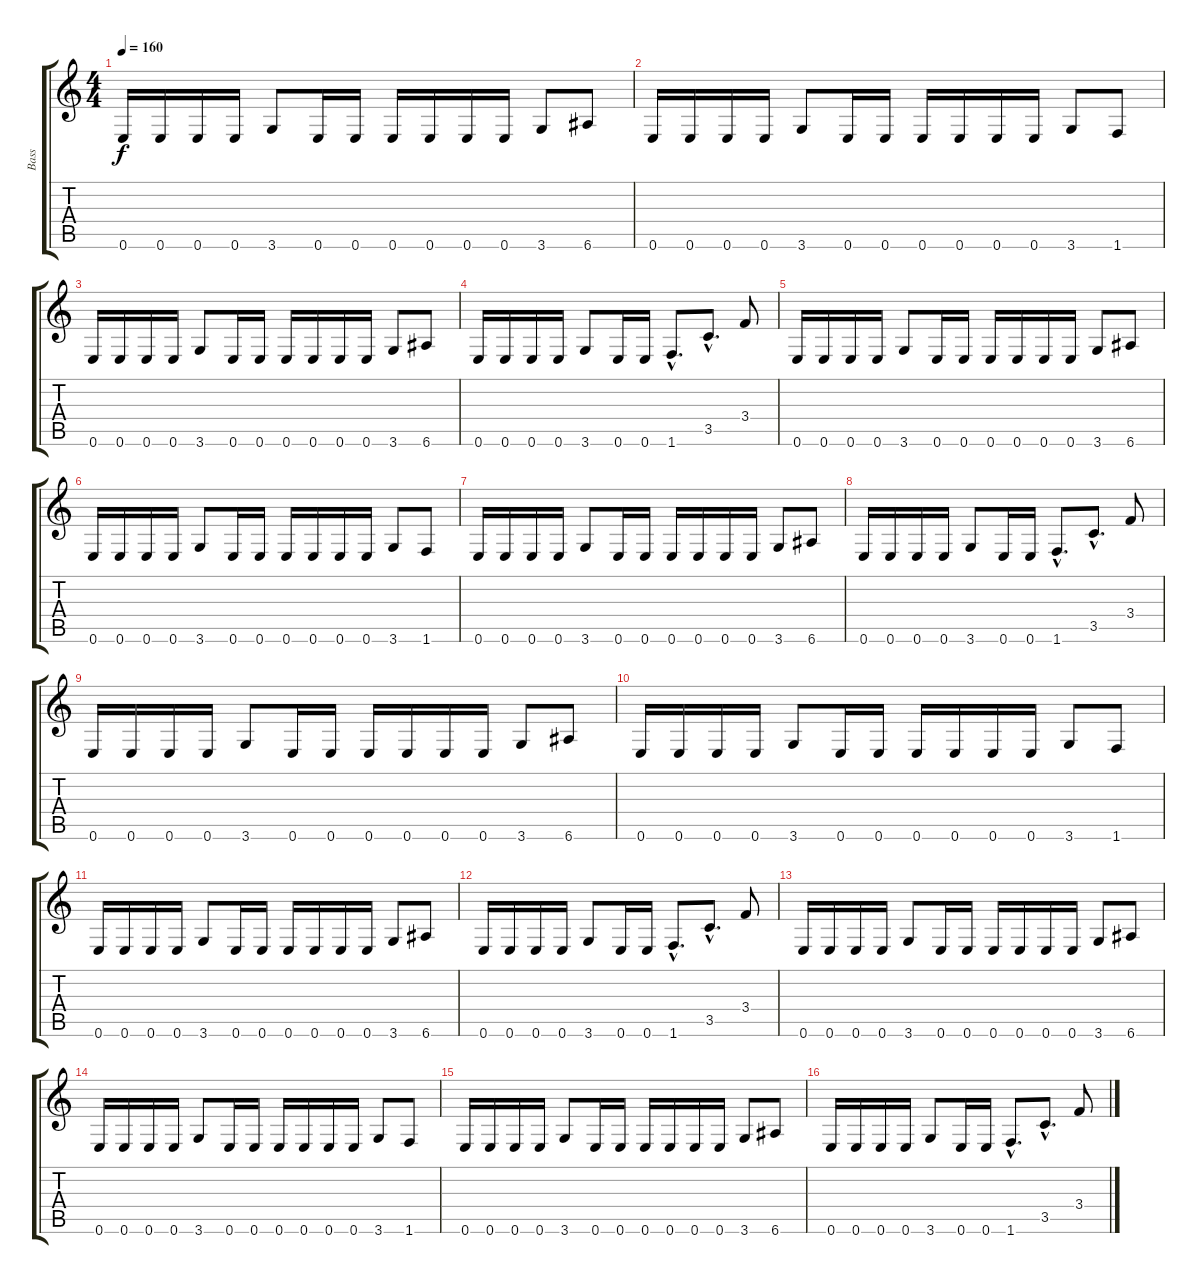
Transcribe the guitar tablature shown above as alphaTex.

\track ("Bass" "Bass") {instrument electricbassfinger}
\staff {score tabs}
\tuning (E4 B3 G3 D3 A2 E2) {hide}
\ts (4 4)
\tempo 160
\clef g2
\ks c
0.6.16{dy f} 0.6.16 0.6.16 0.6.16 3.6.8 0.6.16 0.6.16 0.6.16 0.6.16 0.6.16 0.6.16 3.6.8 6.6.8 |
0.6.16 0.6.16 0.6.16 0.6.16 3.6.8 0.6.16 0.6.16 0.6.16 0.6.16 0.6.16 0.6.16 3.6.8 1.6.8 |
0.6.16 0.6.16 0.6.16 0.6.16 3.6.8 0.6.16 0.6.16 0.6.16 0.6.16 0.6.16 0.6.16 3.6.8 6.6.8 |
0.6.16 0.6.16 0.6.16 0.6.16 3.6.8 0.6.16 0.6.16 1.6{hac}.8{d} 3.5{hac}.8{d} 3.4.8 |
0.6.16 0.6.16 0.6.16 0.6.16 3.6.8 0.6.16 0.6.16 0.6.16 0.6.16 0.6.16 0.6.16 3.6.8 6.6.8 |
0.6.16 0.6.16 0.6.16 0.6.16 3.6.8 0.6.16 0.6.16 0.6.16 0.6.16 0.6.16 0.6.16 3.6.8 1.6.8 |
0.6.16 0.6.16 0.6.16 0.6.16 3.6.8 0.6.16 0.6.16 0.6.16 0.6.16 0.6.16 0.6.16 3.6.8 6.6.8 |
0.6.16 0.6.16 0.6.16 0.6.16 3.6.8 0.6.16 0.6.16 1.6{hac}.8{d} 3.5{hac}.8{d} 3.4.8 |
0.6.16 0.6.16 0.6.16 0.6.16 3.6.8 0.6.16 0.6.16 0.6.16 0.6.16 0.6.16 0.6.16 3.6.8 6.6.8 |
0.6.16 0.6.16 0.6.16 0.6.16 3.6.8 0.6.16 0.6.16 0.6.16 0.6.16 0.6.16 0.6.16 3.6.8 1.6.8 |
0.6.16 0.6.16 0.6.16 0.6.16 3.6.8 0.6.16 0.6.16 0.6.16 0.6.16 0.6.16 0.6.16 3.6.8 6.6.8 |
0.6.16 0.6.16 0.6.16 0.6.16 3.6.8 0.6.16 0.6.16 1.6{hac}.8{d} 3.5{hac}.8{d} 3.4.8 |
0.6.16 0.6.16 0.6.16 0.6.16 3.6.8 0.6.16 0.6.16 0.6.16 0.6.16 0.6.16 0.6.16 3.6.8 6.6.8 |
0.6.16 0.6.16 0.6.16 0.6.16 3.6.8 0.6.16 0.6.16 0.6.16 0.6.16 0.6.16 0.6.16 3.6.8 1.6.8 |
0.6.16 0.6.16 0.6.16 0.6.16 3.6.8 0.6.16 0.6.16 0.6.16 0.6.16 0.6.16 0.6.16 3.6.8 6.6.8 |
0.6.16 0.6.16 0.6.16 0.6.16 3.6.8 0.6.16 0.6.16 1.6{hac}.8{d} 3.5{hac}.8{d} 3.4.8
